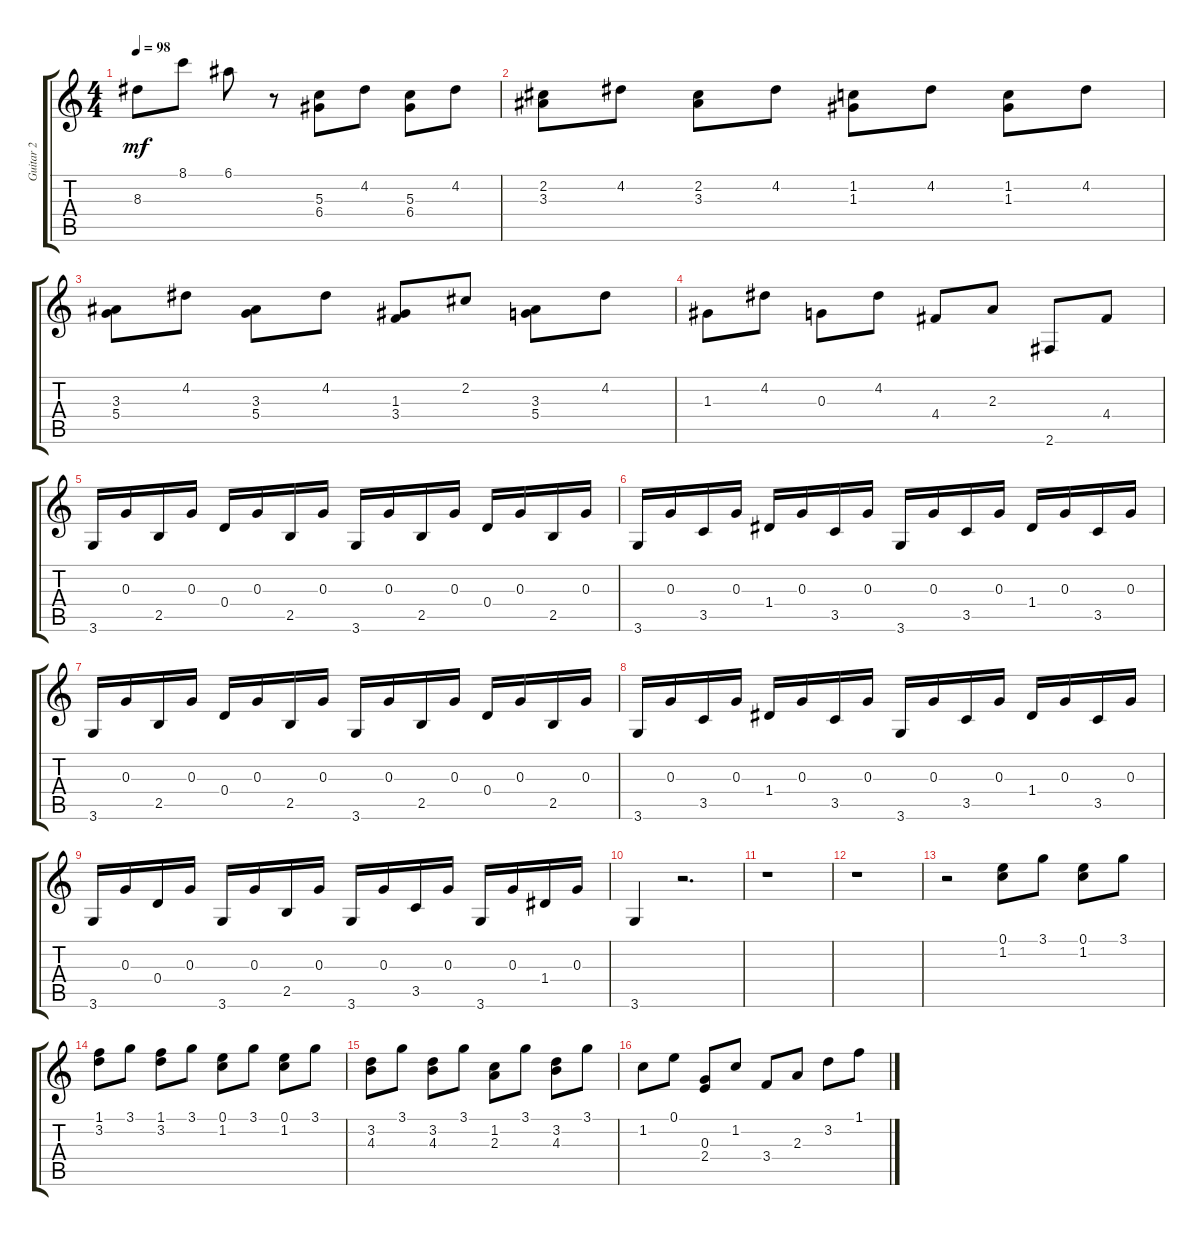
\track ("Guitar 2" "Guitar 2") {instrument acousticguitarnylon}
\staff {score tabs}
\tuning (E4 B3 G3 D3 A2 E2) {hide}
\ts (4 4)
\tempo 98
\clef g2
\ks c
8.3.8{dy mf} 8.1.8 6.1.8 r.8 (5.3 6.4).8 4.2.8 (5.3 6.4).8 4.2.8 |
(2.2 3.3).8 4.2.8 (2.2 3.3).8 4.2.8 (1.2 1.3).8 4.2.8 (1.2 1.3).8 4.2.8 |
(3.3 5.4).8 4.2.8 (3.3 5.4).8 4.2.8 (1.3 3.4).8 2.2.8 (3.3 5.4).8 4.2.8 |
1.3.8 4.2.8 0.3.8 4.2.8 4.4.8 2.3.8 2.6.8 4.4.8 |
3.6.16 0.3.16 2.5.16 0.3.16 0.4.16 0.3.16 2.5.16 0.3.16 3.6.16 0.3.16 2.5.16 0.3.16 0.4.16 0.3.16 2.5.16 0.3.16 |
3.6.16 0.3.16 3.5.16 0.3.16 1.4.16 0.3.16 3.5.16 0.3.16 3.6.16 0.3.16 3.5.16 0.3.16 1.4.16 0.3.16 3.5.16 0.3.16 |
3.6.16 0.3.16 2.5.16 0.3.16 0.4.16 0.3.16 2.5.16 0.3.16 3.6.16 0.3.16 2.5.16 0.3.16 0.4.16 0.3.16 2.5.16 0.3.16 |
3.6.16 0.3.16 3.5.16 0.3.16 1.4.16 0.3.16 3.5.16 0.3.16 3.6.16 0.3.16 3.5.16 0.3.16 1.4.16 0.3.16 3.5.16 0.3.16 |
3.6.16 0.3.16 0.4.16 0.3.16 3.6.16 0.3.16 2.5.16 0.3.16 3.6.16 0.3.16 3.5.16 0.3.16 3.6.16 0.3.16 1.4.16 0.3.16 |
3.6.4 r.2{d} |
r.1 |
r.1 |
r.2 (0.1 1.2).8 3.1.8 (0.1 1.2).8 3.1.8 |
(1.1 3.2).8 3.1.8 (1.1 3.2).8 3.1.8 (0.1 1.2).8 3.1.8 (0.1 1.2).8 3.1.8 |
(3.2 4.3).8 3.1.8 (3.2 4.3).8 3.1.8 (1.2 2.3).8 3.1.8 (3.2 4.3).8 3.1.8 |
1.2.8 0.1.8 (0.3 2.4).8 1.2.8 3.4.8 2.3.8 3.2.8 1.1.8
